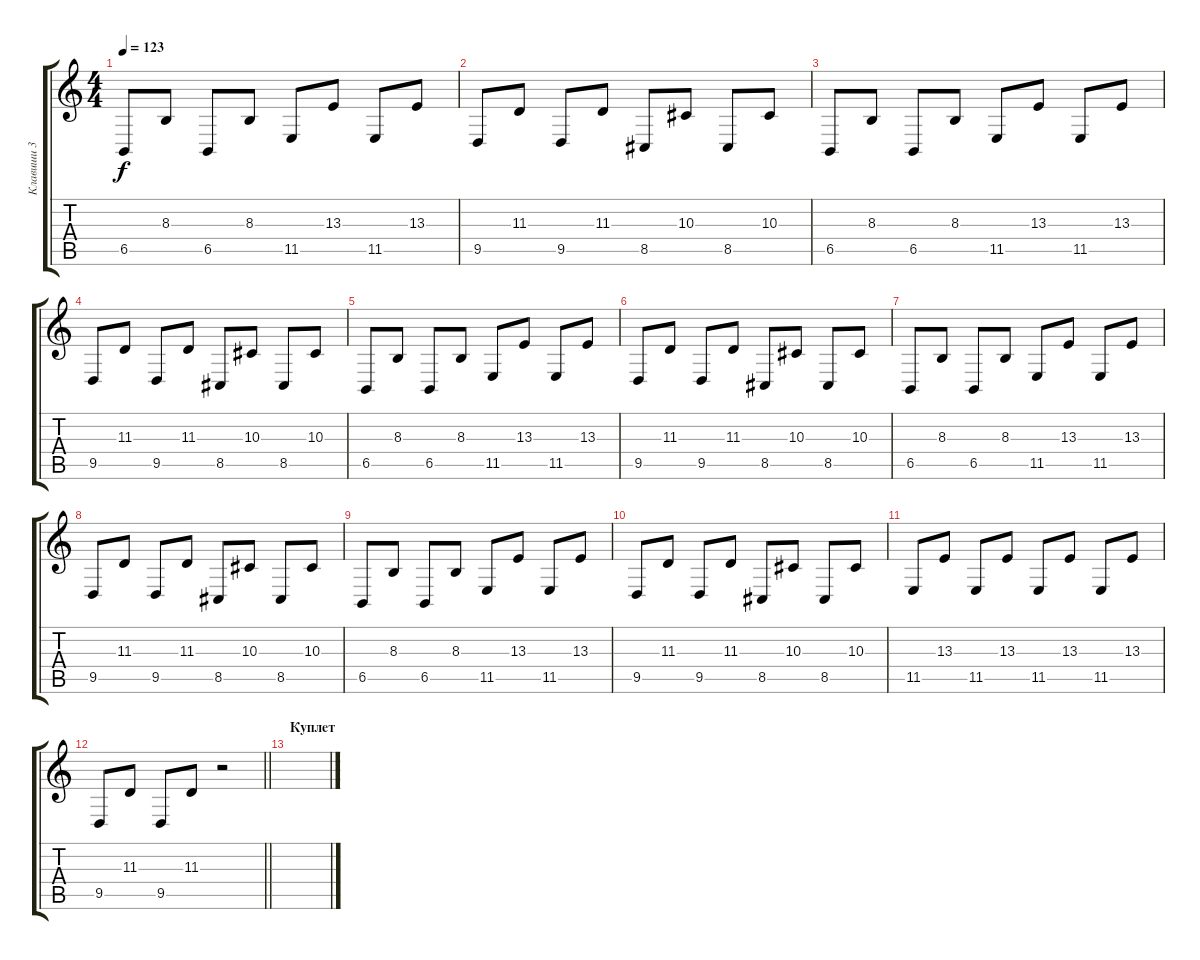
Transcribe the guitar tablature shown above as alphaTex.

\track ("Клавиши 3" "Клавиши 3") {instrument lead2sawtooth}
\staff {score tabs}
\tuning (C4 G3 Eb3 Bb2 F2 B1) {hide}
\ts (4 4)
\tempo 123
\clef g2
\ks c
6.5.8{dy f} 8.3.8 6.5.8 8.3.8 11.5.8 13.3.8 11.5.8 13.3.8 |
9.5.8 11.3.8 9.5.8 11.3.8 8.5.8 10.3.8 8.5.8 10.3.8 |
6.5.8 8.3.8 6.5.8 8.3.8 11.5.8 13.3.8 11.5.8 13.3.8 |
9.5.8 11.3.8 9.5.8 11.3.8 8.5.8 10.3.8 8.5.8 10.3.8 |
6.5.8 8.3.8 6.5.8 8.3.8 11.5.8 13.3.8 11.5.8 13.3.8 |
9.5.8 11.3.8 9.5.8 11.3.8 8.5.8 10.3.8 8.5.8 10.3.8 |
6.5.8 8.3.8 6.5.8 8.3.8 11.5.8 13.3.8 11.5.8 13.3.8 |
9.5.8 11.3.8 9.5.8 11.3.8 8.5.8 10.3.8 8.5.8 10.3.8 |
6.5.8 8.3.8 6.5.8 8.3.8 11.5.8 13.3.8 11.5.8 13.3.8 |
9.5.8 11.3.8 9.5.8 11.3.8 8.5.8 10.3.8 8.5.8 10.3.8 |
11.5.8 13.3.8 11.5.8 13.3.8 11.5.8 13.3.8 11.5.8 13.3.8 |
\barLineRight lightlight
9.5.8 11.3.8 9.5.8 11.3.8 r.2 |
\section ("" "Куплет")
